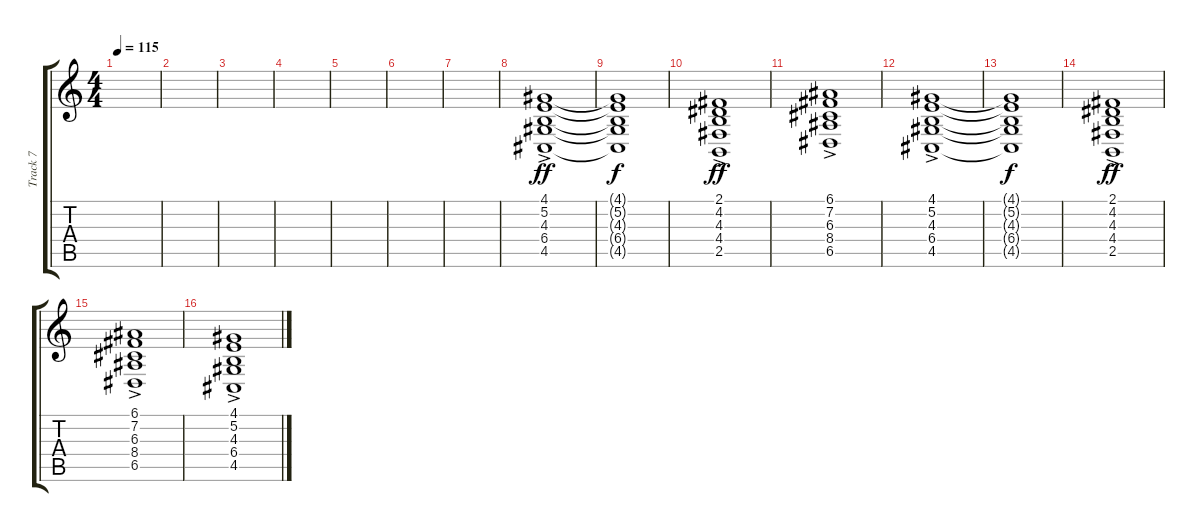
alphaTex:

\track ("Track 7" "Track 7") {instrument acousticgrandpiano}
\staff {score tabs}
\tuning (E4 B3 G3 D3 A2 E2) {hide}
\ts (4 4)
\tempo 115
\clef g2
\ks c
|
|
|
|
|
|
|
(4.1{ac} 5.2{ac} 4.3{ac} 6.4{ac} 4.5{ac}).1{dy ff} |
(4.1{t} 5.2{t} 4.3{t} 6.4{t} 4.5{t}).1{dy f} |
(2.1{ac} 4.2{ac} 4.3{ac} 4.4{ac} 2.5{ac}).1{dy ff} |
(6.1{ac} 7.2{ac} 6.3{ac} 8.4{ac} 6.5{ac}).1 |
(4.1{ac} 5.2{ac} 4.3{ac} 6.4{ac} 4.5{ac}).1 |
(4.1{t} 5.2{t} 4.3{t} 6.4{t} 4.5{t}).1{dy f} |
(2.1{ac} 4.2{ac} 4.3{ac} 4.4{ac} 2.5{ac}).1{dy ff} |
(6.1{ac} 7.2{ac} 6.3{ac} 8.4{ac} 6.5{ac}).1 |
(4.1{ac} 5.2{ac} 4.3{ac} 6.4{ac} 4.5{ac}).1
